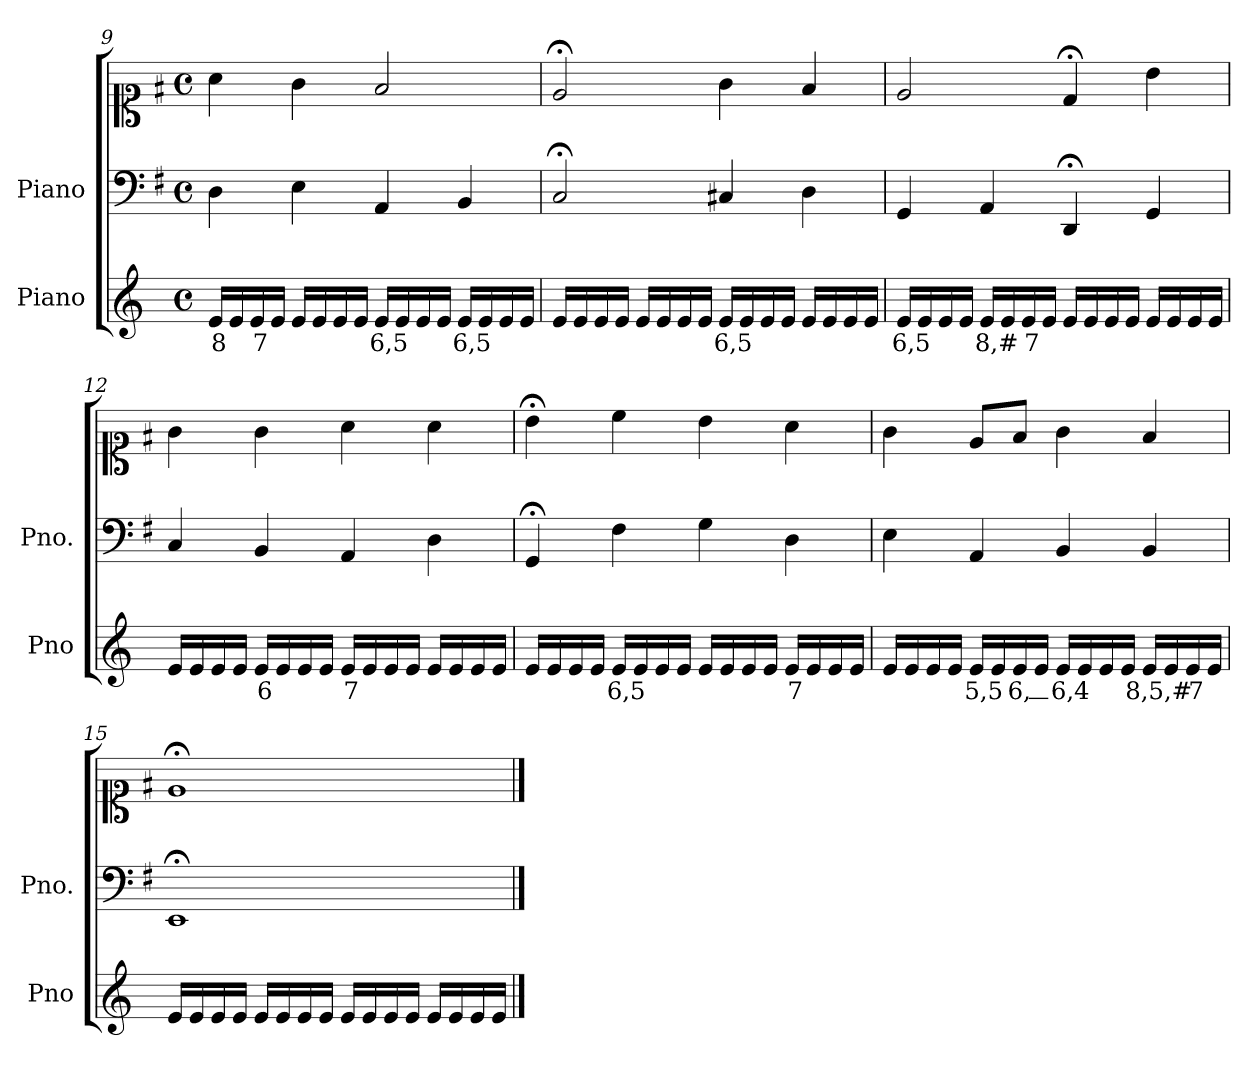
**kern	**text	**kern	**kern
*part2	*part2	*part1	*part1
*staff3	*staff3	*staff2	*staff1
*I"Piano	*	*I"Piano	*
*I'Pno	*	*I'Pno.	*
*clefG2	*	*clefF4	*clefC1
*k[]	*	*k[f#]	*k[f#]
*M4/4	*	*M4/4	*M4/4
*met(c)	*	*met(c)	*met(c)
=9	=9	=9	=9
!	!LO:LY:b	!	!
16e/LL	8	4D\	4a\
16e/	.	.	.
!	!LO:LY:b	!	!
16e/	7	.	.
16e/JJ	.	.	.
16e/LL	.	4E\	4g\
16e/	.	.	.
16e/	.	.	.
16e/JJ	.	.	.
!	!LO:LY:b	!	!
16e/LL	6,5	4AA/	2f#/
16e/	.	.	.
16e/	.	.	.
16e/JJ	.	.	.
!	!LO:LY:b	!	!
16e/LL	6,5	4BB/	.
16e/	.	.	.
16e/	.	.	.
16e/JJ	.	.	.
=10	=10	=10	=10
16e/LL	.	2C;</	2e;</
16e/	.	.	.
16e/	.	.	.
16e/JJ	.	.	.
16e/LL	.	.	.
16e/	.	.	.
16e/	.	.	.
16e/JJ	.	.	.
!	!LO:LY:b	!	!
16e/LL	6,5	4C#X/	4g\
16e/	.	.	.
16e/	.	.	.
16e/JJ	.	.	.
16e/LL	.	4D\	4f#/
16e/	.	.	.
16e/	.	.	.
16e/JJ	.	.	.
=11	=11	=11	=11
!	!LO:LY:b	!	!
16e/LL	6,5	4GG/	2e/
16e/	.	.	.
16e/	.	.	.
16e/JJ	.	.	.
!	!LO:LY:b	!	!
16e/LL	8,#	4AA/	.
16e/	.	.	.
!	!LO:LY:b	!	!
16e/	7	.	.
16e/JJ	.	.	.
16e/LL	.	4DD;</	4d;</
16e/	.	.	.
16e/	.	.	.
16e/JJ	.	.	.
16e/LL	.	4GG/	4b\
16e/	.	.	.
16e/	.	.	.
16e/JJ	.	.	.
=12	=12	=12	=12
16e/LL	.	4C/	4g\
16e/	.	.	.
16e/	.	.	.
16e/JJ	.	.	.
!	!LO:LY:b	!	!
16e/LL	6	4BB/	4g\
16e/	.	.	.
16e/	.	.	.
16e/JJ	.	.	.
!	!LO:LY:b	!	!
16e/LL	7	4AA/	4a\
16e/	.	.	.
16e/	.	.	.
16e/JJ	.	.	.
16e/LL	.	4D\	4a\
16e/	.	.	.
16e/	.	.	.
16e/JJ	.	.	.
=13	=13	=13	=13
16e/LL	.	4GG;</	4b;<\
16e/	.	.	.
16e/	.	.	.
16e/JJ	.	.	.
!	!LO:LY:b	!	!
16e/LL	6,5	4F#\	4cc\
16e/	.	.	.
16e/	.	.	.
16e/JJ	.	.	.
16e/LL	.	4G\	4b\
16e/	.	.	.
16e/	.	.	.
16e/JJ	.	.	.
!	!LO:LY:b	!	!
16e/LL	7	4D\	4a\
16e/	.	.	.
16e/	.	.	.
16e/JJ	.	.	.
=14	=14	=14	=14
16e/LL	.	4E\	4g\
16e/	.	.	.
16e/	.	.	.
16e/JJ	.	.	.
!	!LO:LY:b	!	!
16e/LL	5,5	4AA/	8e/L
16e/	.	.	.
!	!LO:LY:b	!	!
16e/	6,_	.	8f#/J
16e/JJ	.	.	.
!	!LO:LY:b	!	!
16e/LL	6,4	4BB/	4g\
16e/	.	.	.
16e/	.	.	.
16e/JJ	.	.	.
!	!LO:LY:b	!	!
16e/LL	8,5,#	4BB/	4f#/
16e/	.	.	.
!	!LO:LY:b	!	!
16e/	7	.	.
16e/JJ	.	.	.
=15	=15	=15	=15
16e/LL	.	1EE;<	1e;<
16e/	.	.	.
16e/	.	.	.
16e/JJ	.	.	.
16e/LL	.	.	.
16e/	.	.	.
16e/	.	.	.
16e/JJ	.	.	.
16e/LL	.	.	.
16e/	.	.	.
16e/	.	.	.
16e/JJ	.	.	.
16e/LL	.	.	.
16e/	.	.	.
16e/	.	.	.
16e/JJ	.	.	.
==	==	==	==
*-	*-	*-	*-
